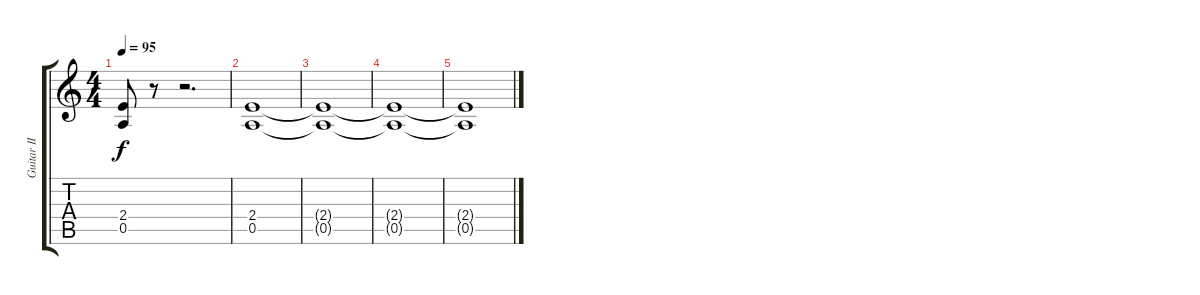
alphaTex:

\track ("Guitar II" "Guitar II") {instrument distortionguitar}
\staff {score tabs}
\tuning (E4 B3 G3 D3 A2 E2) {hide}
\ts (4 4)
\tempo 95
\clef g2
\ks c
(2.4 0.5).8{dy f} r.8 r.2{d} |
(2.4 0.5).1 |
(2.4{t} 0.5{t}).1 |
(2.4{t} 0.5{t}).1 |
(2.4{t} 0.5{t}).1
